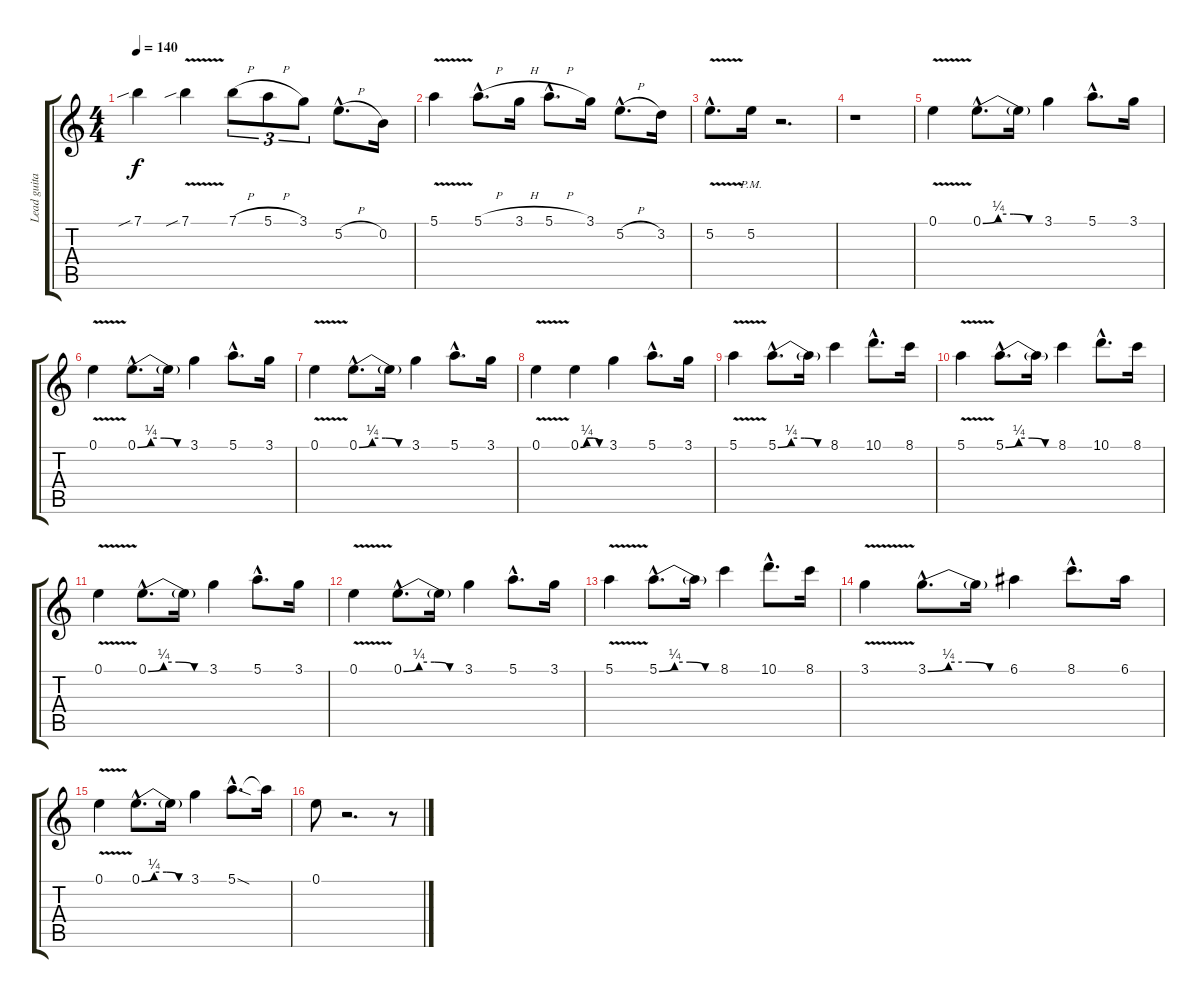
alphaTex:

\track ("Lead guitar" "Lead guita") {instrument distortionguitar}
\staff {score tabs}
\tuning (E4 B3 G3 D3 A2 E2) {hide}
\ts (4 4)
\tempo 140
\clef g2
\ks c
7.1{sib}.4{dy f} 7.1{v sib}.4 7.1{h}.8{tu (3 2)} 5.1{h}.8{tu (3 2)} 3.1.8{tu (3 2)} 5.2{h hac}.8{d} 0.2.16 |
5.1{v}.4 5.1{h hac}.8{d} 3.1{h}.16 5.1{h hac}.8{d} 3.1.16 5.2{h hac}.8{d} 3.2.16 |
5.2{v hac}.8{d} 5.2{pm}.16 r.2{d} |
r.1 |
0.1{v}.4 0.1{be (custom 0 0 15 1 30 1 45 0 60 0) hac}.8{d} 0.1{t}.16 3.1.4 5.1{hac}.8{d} 3.1.16 |
0.1{v}.4 0.1{be (custom 0 0 15 1 30 1 45 0 60 0) hac}.8{d} 0.1{t}.16 3.1.4 5.1{hac}.8{d} 3.1.16 |
0.1{v}.4 0.1{be (custom 0 0 15 1 30 1 45 0 60 0) hac}.8{d} 0.1{t}.16 3.1.4 5.1{hac}.8{d} 3.1.16 |
0.1{v}.4 0.1{be (custom 0 0 15 1 30 1 45 0 60 0)}.4 3.1.4 5.1{hac}.8{d} 3.1.16 |
5.1{v}.4 5.1{be (custom 0 0 15 1 30 1 45 0 60 0) hac}.8{d} 5.1{t}.16 8.1.4 10.1{hac}.8{d} 8.1.16 |
5.1{v}.4 5.1{be (custom 0 0 15 1 30 1 45 0 60 0) hac}.8{d} 5.1{t}.16 8.1.4 10.1{hac}.8{d} 8.1.16 |
0.1{v}.4 0.1{be (custom 0 0 15 1 30 1 45 0 60 0) hac}.8{d} 0.1{t}.16 3.1.4 5.1{hac}.8{d} 3.1.16 |
0.1{v}.4 0.1{be (custom 0 0 15 1 30 1 45 0 60 0) hac}.8{d} 0.1{t}.16 3.1.4 5.1{hac}.8{d} 3.1.16 |
5.1{v}.4 5.1{be (custom 0 0 15 1 30 1 45 0 60 0) hac}.8{d} 5.1{t}.16 8.1.4 10.1{hac}.8{d} 8.1.16 |
3.1{v}.4 3.1{be (custom 0 0 15 1 30 1 45 0 60 0) hac}.8{d} 3.1{t}.16 6.1.4 8.1{hac}.8{d} 6.1.16 |
0.1{v}.4 0.1{be (custom 0 0 15 1 30 1 45 0 60 0) hac}.8{d} 0.1{t}.16 3.1.4 5.1{sod hac}.8{d} 5.1{t}.16 |
0.1.8 r.2{d} r.8
